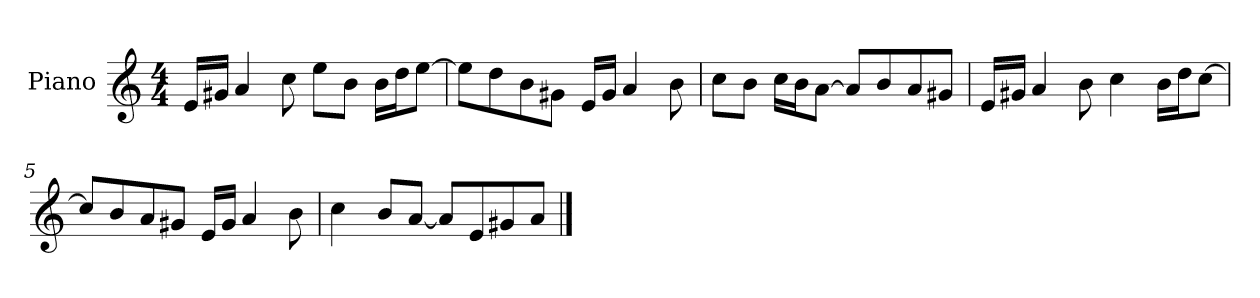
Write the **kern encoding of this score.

**kern
*part1
*staff1
*I"Piano
*I'P-no
*clefG2
*k[]
*M4/4
*MM90
=1
16e/LL
16g#X/JJ
4a/
8cc\
8ee\L
8b\J
16b\LL
16dd\J
[8ee\J
=2
8ee\L]
8dd\
8b\
8g#X\J
16e/LL
16g#/JJ
4a/
8b\
=3
8cc\L
8b\J
16cc\LL
16b\J
[8a\J
8a/L]
8b/
8a/
8g#X/J
=4
16e/LL
16g#X/JJ
4a/
8b\
4cc\
16b\LL
16dd\J
[8cc\J
!!LO:LB:g=z
=5
8cc/L]
8b/
8a/
8g#X/J
16e/LL
16g#/JJ
4a/
8b\
=6
4cc\
8b/L
[8a/J
8a/L]
8e/
8g#X/
8a/J
==
*-
